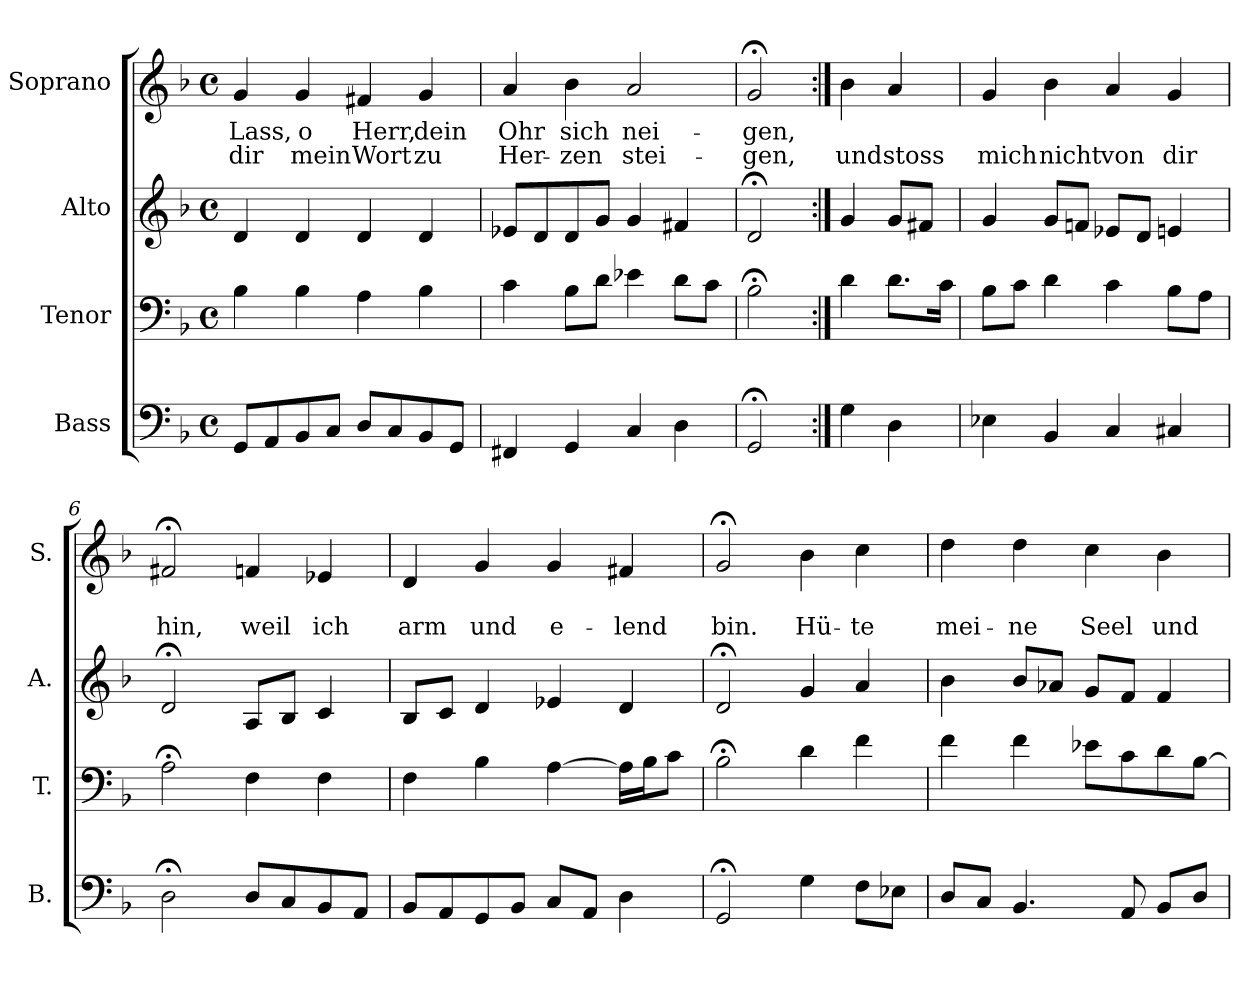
**kern	**kern	**kern	**kern	**text	**text
*part4	*part3	*part2	*part1	*part1	*part1
*staff4	*staff3	*staff2	*staff1	*staff1	*staff1
*I"Bass	*I"Tenor	*I"Alto	*I"Soprano	*	*
*I'B.	*I'T.	*I'A.	*I'S.	*	*
*clefF4	*clefF4	*clefG2	*clefG2	*	*
*k[b-]	*k[b-]	*k[b-]	*k[b-]	*	*
*F:	*F:	*F:	*d:	*	*
*M4/4	*M4/4	*M4/4	*M4/4	*	*
*met(c)	*met(c)	*met(c)	*met(c)	*	*
=1	=1	=1	=1	=1	=1
8GG/L	4B-\	4d/	4g/	Lass,	dir
8AA/	.	.	.	.	.
8BB-/	4B-\	4d/	4g/	o	mein
8C/J	.	.	.	.	.
8D/L	4A\	4d/	4f#X/	Herr,	Wort
8C/	.	.	.	.	.
8BB-/	4B-\	4d/	4g/	dein	zu
8GG/J	.	.	.	.	.
=2	=2	=2	=2	=2	=2
4FF#X/	4c\	8e-X/L	4a/	Ohr	Her-
.	.	8d/	.	.	.
4GG/	8B-\L	8d/	4b-\	sich	-zen
.	8d\J	8g/J	.	.	.
4C/	4e-X\	4g/	2a/	nei-	stei-
4D\	8d\L	4f#X/	.	.	.
.	8c\J	.	.	.	.
=3	=3	=3	=3	=3	=3
2GG;</	2B-;<\	2d;</	2g;</	-gen,	-gen,
=4:|!	=4:|!	=4:|!	=4:|!	=4:|!	=4:|!
4G\	4d\	4g/	4b-\	.	und
4D\	8.d\L	8g/L	4a/	.	stoss
.	.	8f#X/J	.	.	.
.	16c\Jk	.	.	.	.
=5	=5	=5	=5	=5	=5
4E-X\	8B-\L	4g/	4g/	.	mich
.	8c\J	.	.	.	.
4BB-/	4d\	8g/L	4b-\	.	nicht
.	.	8fn/J	.	.	.
4C/	4c\	8e-X/L	4a/	.	von
.	.	8d/J	.	.	.
4C#X/	8B-\L	4en/	4g/	.	dir
.	8A\J	.	.	.	.
=6	=6	=6	=6	=6	=6
2D;<\	2A;<\	2d;</	2f#X;</	.	hin,
8D/L	4F\	8A/L	4fn/	.	weil
8C/	.	8B-/J	.	.	.
8BB-/	4F\	4c/	4e-X/	.	ich
8AA/J	.	.	.	.	.
!!LO:LB:g=z
=7	=7	=7	=7	=7	=7
8BB-/L	4F\	8B-/L	4d/	.	arm
8AA/	.	8c/J	.	.	.
8GG/	4B-\	4d/	4g/	.	und
8BB-/J	.	.	.	.	.
8C/L	[4A\	4e-X/	4g/	.	e-
8AA/J	.	.	.	.	.
4D\	16A\LL]	4d/	4f#X/	.	-lend
.	16B-\J	.	.	.	.
.	8c\J	.	.	.	.
=8	=8	=8	=8	=8	=8
2GG;</	2B-;<\	2d;</	2g;</	.	bin.
4G\	4d\	4g/	4b-\	.	Hü-
8F\L	4f\	4a/	4cc\	.	-te
8E-X\J	.	.	.	.	.
=9	=9	=9	=9	=9	=9
8D/L	4f\	4b-\	4dd\	.	mei-
8C/J	.	.	.	.	.
4.BB-/	4f\	8b-/L	4dd\	.	-ne
.	.	8a-X/J	.	.	.
.	8e-X\L	8g/L	4cc\	.	Seel
8AA/	8c\	8f/J	.	.	.
8BB-/L	8d\	4f/	4b-\	.	und
8D/J	[8B-\J	.	.	.	.
=	=	=	=	=	=
*-	*-	*-	*-	*-	*-
